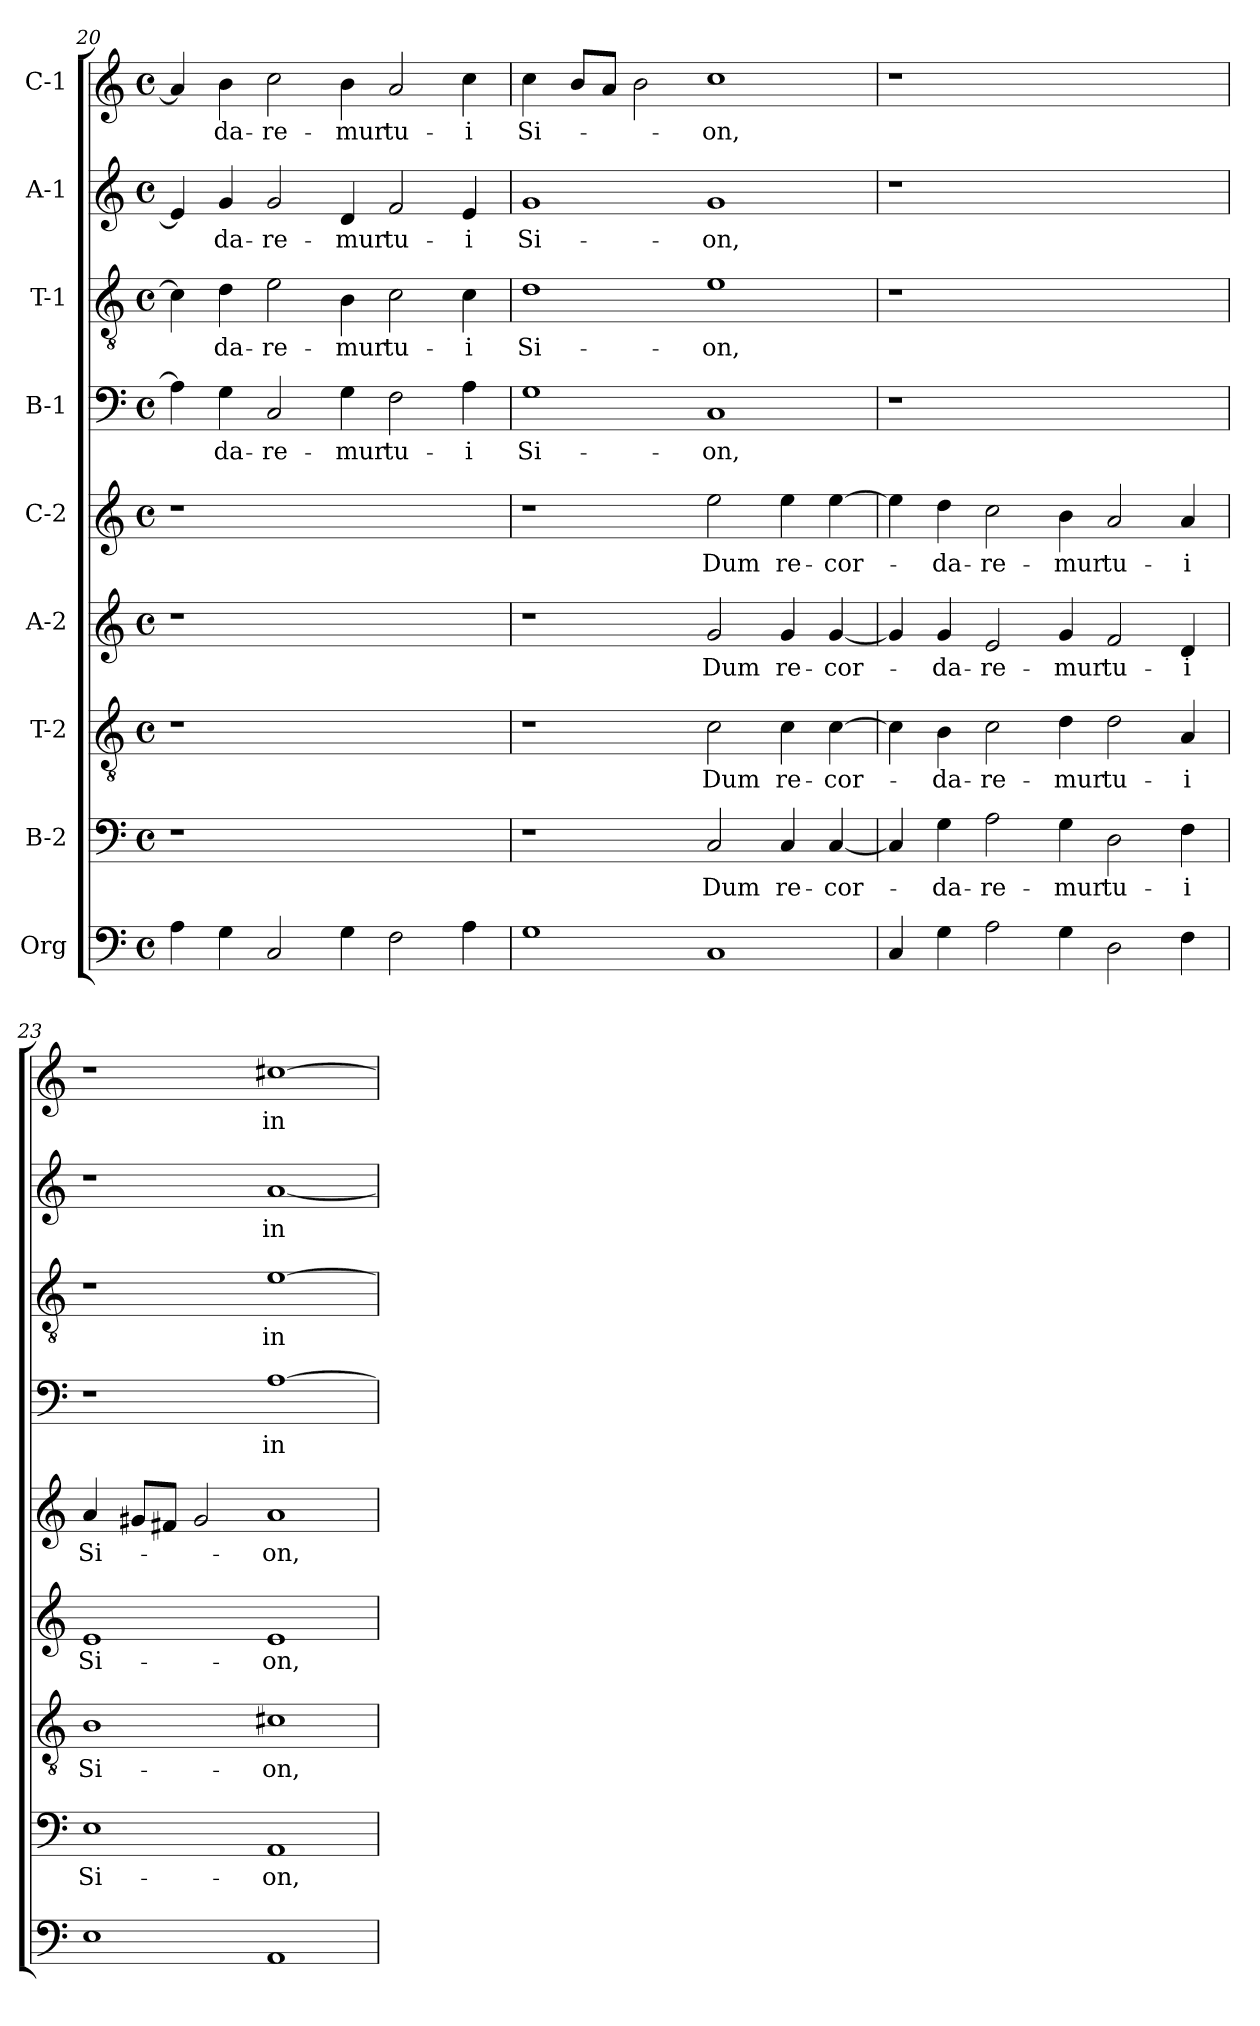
**kern	**kern	**text	**kern	**text	**kern	**text	**kern	**text	**kern	**text	**kern	**text	**kern	**text	**kern	**text
*part9	*part8	*part8	*part7	*part7	*part6	*part6	*part5	*part5	*part4	*part4	*part3	*part3	*part2	*part2	*part1	*part1
*staff9	*staff8	*staff8	*staff7	*staff7	*staff6	*staff6	*staff5	*staff5	*staff4	*staff4	*staff3	*staff3	*staff2	*staff2	*staff1	*staff1
*I"Org	*I"B-2	*	*I"T-2	*	*I"A-2	*	*I"C-2	*	*I"B-1	*	*I"T-1	*	*I"A-1	*	*I"C-1	*
*clefF4	*clefF4	*	*clefGv2	*	*clefG2	*	*clefG2	*	*clefF4	*	*clefGv2	*	*clefG2	*	*clefG2	*
*k[]	*k[]	*	*k[]	*	*k[]	*	*k[]	*	*k[]	*	*k[]	*	*k[]	*	*k[]	*
*C:	*C:	*	*C:	*	*C:	*	*C:	*	*C:	*	*C:	*	*C:	*	*C:	*
*M4/4	*M4/4	*	*M4/4	*	*M4/4	*	*M4/4	*	*M4/4	*	*M4/4	*	*M4/4	*	*M4/4	*
*met(c)	*met(c)	*	*met(c)	*	*met(c)	*	*met(c)	*	*met(c)	*	*met(c)	*	*met(c)	*	*met(c)	*
=20	=20	=20	=20	=20	=20	=20	=20	=20	=20	=20	=20	=20	=20	=20	=20	=20
4A\	1r	.	1r	.	1r	.	1r	.	4A\]	.	4c\]	.	4e/]	.	4a/]	.
!	!	!	!	!	!	!	!	!	!	!LO:LY:b	!	!LO:LY:b	!	!LO:LY:b	!	!LO:LY:b
4G\	.	.	.	.	.	.	.	.	4G\	-da-	4d\	-da-	4g/	-da-	4b\	-da-
!	!	!	!	!	!	!	!	!	!	!LO:LY:b	!	!LO:LY:b	!	!LO:LY:b	!	!LO:LY:b
2C/	.	.	.	.	.	.	.	.	2C/	-re-	2e\	-re-	2g/	-re-	2cc\	-re-
!	!	!	!	!	!	!	!	!	!	!LO:LY:b	!	!LO:LY:b	!	!LO:LY:b	!	!LO:LY:b
4G\	1ryy	.	1ryy	.	1ryy	.	1ryy	.	4G\	-mur	4B\	-mur	4d/	-mur	4b\	-mur
!	!	!	!	!	!	!	!	!	!	!LO:LY:b	!	!LO:LY:b	!	!LO:LY:b	!	!LO:LY:b
2F\	.	.	.	.	.	.	.	.	2F\	tu-	2c\	tu-	2f/	tu-	2a/	tu-
!	!	!	!	!	!	!	!	!	!	!LO:LY:b	!	!LO:LY:b	!	!LO:LY:b	!	!LO:LY:b
4A\	.	.	.	.	.	.	.	.	4A\	-i	4c\	-i	4e/	-i	4cc\	-i
=21	=21	=21	=21	=21	=21	=21	=21	=21	=21	=21	=21	=21	=21	=21	=21	=21
!	!	!	!	!	!	!	!	!	!	!LO:LY:b	!	!LO:LY:b	!	!LO:LY:b	!	!LO:LY:b
1G	1r	.	1r	.	1r	.	1r	.	1G	Si-	1d	Si-	1g	Si-	4cc\	Si-
.	.	.	.	.	.	.	.	.	.	.	.	.	.	.	8b/L	.
.	.	.	.	.	.	.	.	.	.	.	.	.	.	.	8a/J	.
.	.	.	.	.	.	.	.	.	.	.	.	.	.	.	2b\	.
!	!	!LO:LY:b	!	!LO:LY:b	!	!LO:LY:b	!	!LO:LY:b	!	!LO:LY:b	!	!LO:LY:b	!	!LO:LY:b	!	!LO:LY:b
1C	2C/	Dum	2c\	Dum	2g/	Dum	2ee\	Dum	1C	-on,	1e	-on,	1g	-on,	1cc	-on,
!	!	!LO:LY:b	!	!LO:LY:b	!	!LO:LY:b	!	!LO:LY:b	!	!	!	!	!	!	!	!
.	4C/	re-	4c\	re-	4g/	re-	4ee\	re-	.	.	.	.	.	.	.	.
!	!	!LO:LY:b	!	!LO:LY:b	!	!LO:LY:b	!	!LO:LY:b	!	!	!	!	!	!	!	!
.	[4C/	-cor-	[4c\	-cor-	[4g/	-cor-	[4ee\	-cor-	.	.	.	.	.	.	.	.
=22	=22	=22	=22	=22	=22	=22	=22	=22	=22	=22	=22	=22	=22	=22	=22	=22
4C/	4C/]	.	4c\]	.	4g/]	.	4ee\]	.	1r	.	1r	.	1r	.	1r	.
!	!	!LO:LY:b	!	!LO:LY:b	!	!LO:LY:b	!	!LO:LY:b	!	!	!	!	!	!	!	!
4G\	4G\	-da-	4B\	-da-	4g/	-da-	4dd\	-da-	.	.	.	.	.	.	.	.
!	!	!LO:LY:b	!	!LO:LY:b	!	!LO:LY:b	!	!LO:LY:b	!	!	!	!	!	!	!	!
2A\	2A\	-re-	2c\	-re-	2e/	-re-	2cc\	-re-	.	.	.	.	.	.	.	.
!	!	!LO:LY:b	!	!LO:LY:b	!	!LO:LY:b	!	!LO:LY:b	!	!	!	!	!	!	!	!
4G\	4G\	-mur	4d\	-mur	4g/	-mur	4b\	-mur	1ryy	.	1ryy	.	1ryy	.	1ryy	.
!	!	!LO:LY:b	!	!LO:LY:b	!	!LO:LY:b	!	!LO:LY:b	!	!	!	!	!	!	!	!
2D\	2D\	tu-	2d\	tu-	2f/	tu-	2a/	tu-	.	.	.	.	.	.	.	.
!	!	!LO:LY:b	!	!LO:LY:b	!	!LO:LY:b	!	!LO:LY:b	!	!	!	!	!	!	!	!
4F\	4F\	-i	4A/	-i	4d/	-i	4a/	-i	.	.	.	.	.	.	.	.
!!LO:PB:g=z
=23	=23	=23	=23	=23	=23	=23	=23	=23	=23	=23	=23	=23	=23	=23	=23	=23
!	!	!LO:LY:b	!	!LO:LY:b	!	!LO:LY:b	!	!LO:LY:b	!	!	!	!	!	!	!	!
1E	1E	Si-	1B	Si-	1e	Si-	4a/	Si-	1r	.	1r	.	1r	.	1r	.
.	.	.	.	.	.	.	8g#X/L	.	.	.	.	.	.	.	.	.
.	.	.	.	.	.	.	8f#X/J	.	.	.	.	.	.	.	.	.
.	.	.	.	.	.	.	2g#/	.	.	.	.	.	.	.	.	.
!	!	!LO:LY:b	!	!LO:LY:b	!	!LO:LY:b	!	!LO:LY:b	!	!LO:LY:b	!	!LO:LY:b	!	!LO:LY:b	!	!LO:LY:b
1AA	1AA	-on,	1c#X	-on,	1e	-on,	1a	-on,	[1A	in	[1e	in	[1a	in	[1cc#X	in
=	=	=	=	=	=	=	=	=	=	=	=	=	=	=	=	=
*-	*-	*-	*-	*-	*-	*-	*-	*-	*-	*-	*-	*-	*-	*-	*-	*-
